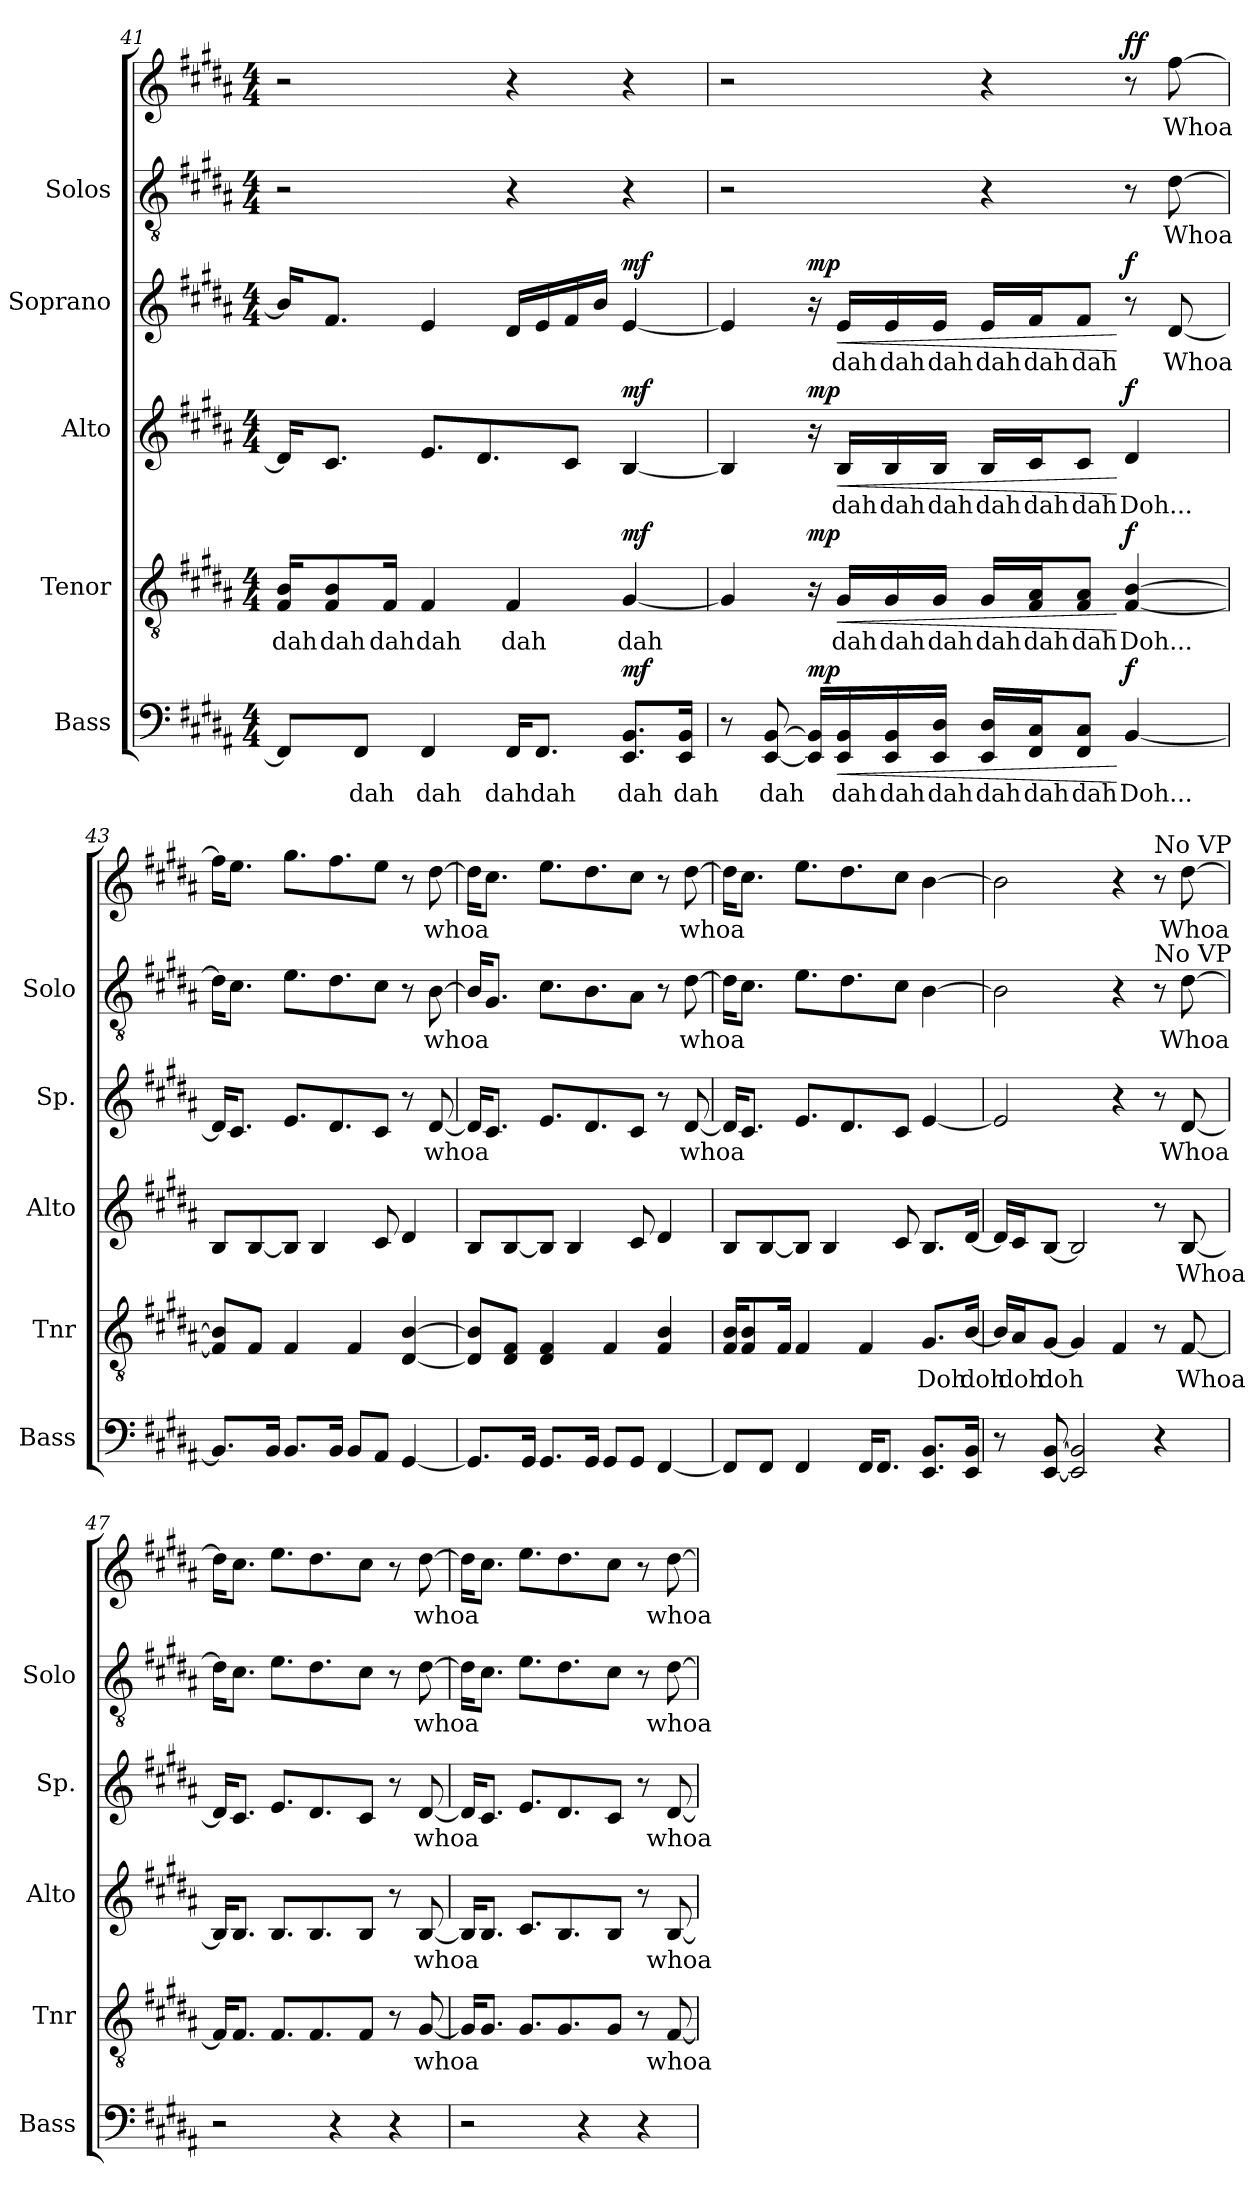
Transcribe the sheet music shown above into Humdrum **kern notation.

**kern	**text	**dynam	**kern	**text	**dynam	**kern	**text	**dynam	**kern	**text	**dynam	**kern	**text	**kern	**text	**dynam
*part5	*part5	*part5	*part4	*part4	*part4	*part3	*part3	*part3	*part2	*part2	*part2	*part1	*part1	*part1	*part1	*part1
*staff6	*staff6	*staff6	*staff5	*staff5	*staff5	*staff4	*staff4	*staff4	*staff3	*staff3	*staff3	*staff2	*staff2	*staff1	*staff1	*staff1/2
*I"Bass	*	*	*I"Tenor	*	*	*I"Alto	*	*	*I"Soprano	*	*	*I"Solos	*	*	*	*
*I'Bass	*	*	*I'Tnr	*	*	*I'Alto	*	*	*I'Sp.	*	*	*I'Solo	*	*	*	*
!!LO:PB:g=z
*clefF4	*	*	*clefGv2	*	*	*clefG2	*	*	*clefG2	*	*	*clefGv2	*	*clefG2	*	*
*k[f#c#g#d#a#]	*	*	*k[f#c#g#d#a#]	*	*	*k[f#c#g#d#a#]	*	*	*k[f#c#g#d#a#]	*	*	*k[f#c#g#d#a#]	*	*k[f#c#g#d#a#]	*	*
*M4/4	*	*	*M4/4	*	*	*M4/4	*	*	*M4/4	*	*	*M4/4	*	*M4/4	*	*
=41	=41	=41	=41	=41	=41	=41	=41	=41	=41	=41	=41	=41	=41	=41	=41	=41
!	!	!	!	!LO:LY:b	!	!	!	!	!	!	!	!	!	!	!	!
8FF#/L]	.	.	16F#/ 16B/KL	dah	.	16d#/KL]	.	.	16b/KL]	.	.	2r	.	2r	.	.
!	!	!	!	!LO:LY:b	!	!	!	!	!	!	!	!	!	!	!	!
.	.	.	8F#/ 8B/	dah	.	8.c#/J	.	.	8.f#/J	.	.	.	.	.	.	.
!	!LO:LY:b	!	!	!	!	!	!	!	!	!	!	!	!	!	!	!
8FF#/J	dah	.	.	.	.	.	.	.	.	.	.	.	.	.	.	.
!	!	!	!	!LO:LY:b	!	!	!	!	!	!	!	!	!	!	!	!
.	.	.	16F#/Jk	dah	.	.	.	.	.	.	.	.	.	.	.	.
!	!LO:LY:b	!	!	!LO:LY:b	!	!	!	!	!	!	!	!	!	!	!	!
4FF#/	dah	.	4F#/	dah	.	8.e/L	.	.	4e/	.	.	.	.	.	.	.
.	.	.	.	.	.	8.d#/	.	.	.	.	.	.	.	.	.	.
!	!LO:LY:b	!	!	!LO:LY:b	!	!	!	!	!	!	!	!	!	!	!	!
16FF#/KL	dah	.	4F#/	dah	.	.	.	.	16d#/LL	.	.	4r	.	4r	.	.
!	!LO:LY:b	!	!	!	!	!	!	!	!	!	!	!	!	!	!	!
8.FF#/J	dah	.	.	.	.	.	.	.	16e/	.	.	.	.	.	.	.
.	.	.	.	.	.	8c#/J	.	.	16f#/	.	.	.	.	.	.	.
.	.	.	.	.	.	.	.	.	16b/JJ	.	.	.	.	.	.	.
!	!LO:LY:b	!LO:DY:b	!	!LO:LY:b	!LO:DY:b	!	!	!LO:DY:b	!	!	!LO:DY:b	!	!	!	!	!
8.EE/ 8.BB/L	dah	mf	[4G#/	dah	mf	[4B/	.	mf	[4e/	.	mf	4r	.	4r	.	.
!	!LO:LY:b	!	!	!	!	!	!	!	!	!	!	!	!	!	!	!
16EE/ 16BB/Jk	dah	.	.	.	.	.	.	.	.	.	.	.	.	.	.	.
=42	=42	=42	=42	=42	=42	=42	=42	=42	=42	=42	=42	=42	=42	=42	=42	=42
8r	.	.	4G#/]	.	.	4B/]	.	.	4e/]	.	.	2r	.	2r	.	.
!	!LO:LY:b	!	!	!	!	!	!	!	!	!	!	!	!	!	!	!
[8EE/ [8BB/	dah	.	.	.	.	.	.	.	.	.	.	.	.	.	.	.
!	!	!LO:DY:b	!	!	!LO:DY:b	!	!	!LO:DY:b	!	!	!LO:DY:b	!	!	!	!	!
16EE/] 16BB/]LL	.	mp	16r	.	mp	16r	.	mp	16r	.	mp	.	.	.	.	.
!	!LO:LY:b	!LO:HP:b	!	!LO:LY:b	!LO:HP:b	!	!LO:LY:b	!LO:HP:b	!	!LO:LY:b	!LO:HP:b	!	!	!	!	!
16EE/ 16BB/	dah	<	16G#/LL	dah	<	16B/LL	dah	<	16e/LL	dah	<	.	.	.	.	.
!	!LO:LY:b	!	!	!LO:LY:b	!	!	!LO:LY:b	!	!	!LO:LY:b	!	!	!	!	!	!
16EE/ 16BB/	dah	.	16G#/	dah	.	16B/	dah	.	16e/	dah	.	.	.	.	.	.
!	!LO:LY:b	!	!	!LO:LY:b	!	!	!LO:LY:b	!	!	!LO:LY:b	!	!	!	!	!	!
16EE/ 16D#/JJ	dah	.	16G#/JJ	dah	.	16B/JJ	dah	.	16e/JJ	dah	.	.	.	.	.	.
!	!LO:LY:b	!	!	!LO:LY:b	!	!	!LO:LY:b	!	!	!LO:LY:b	!	!	!	!	!	!
16EE/ 16D#/LL	dah	.	16G#/LL	dah	.	16B/LL	dah	.	16e/LL	dah	.	4r	.	4r	.	.
!	!LO:LY:b	!	!	!LO:LY:b	!	!	!LO:LY:b	!	!	!LO:LY:b	!	!	!	!	!	!
16FF#/ 16C#/J	dah	.	16F#/ 16A#/J	dah	.	16c#/J	dah	.	16f#/J	dah	.	.	.	.	.	.
!	!LO:LY:b	!	!	!LO:LY:b	!	!	!LO:LY:b	!	!	!LO:LY:b	!	!	!	!	!	!
8FF#/ 8C#/J	dah	.	8F#/ 8A#/J	dah	.	8c#/J	dah	.	8f#/J	dah	.	.	.	.	.	.
!	!LO:LY:b	!LO:DY:n=1:b	!	!LO:LY:b	!LO:DY:n=1:b	!	!LO:LY:b	!LO:DY:n=1:b	!	!	!LO:DY:n=1:b	!	!	!	!	!LO:DY:b=2
!	!	!	!	!	!	!	!	!	!	!	!	!	!	!	!	!LO:DY:n=1:b
[4BB/	Doh...	[ f	[4F#/ [4B/	Doh...	[ f	4d#/	Doh...	[ f	8r	.	[ f	8r	.	8r	.	f f
!	!	!	!	!	!	!	!	!	!	!LO:LY:b	!	!	!LO:LY:b	!	!LO:LY:b	!
.	.	.	.	.	.	.	.	.	[8d#/	Whoa	.	[8d#\	Whoa	[8ff#\	Whoa	.
!!LO:PB:g=z
=43	=43	=43	=43	=43	=43	=43	=43	=43	=43	=43	=43	=43	=43	=43	=43	=43
8.BB/L]	.	.	8F#/] 8B/]L	.	.	8B/L	.	.	16d#/KL]	.	.	16d#\KL]	.	16ff#\KL]	.	.
.	.	.	.	.	.	.	.	.	8.c#/J	.	.	8.c#\J	.	8.ee\J	.	.
.	.	.	8F#/J	.	.	[8B/	.	.	.	.	.	.	.	.	.	.
16BB/Jk	.	.	.	.	.	.	.	.	.	.	.	.	.	.	.	.
8.BB/L	.	.	4F#/	.	.	8B/J]	.	.	8.e/L	.	.	8.e\L	.	8.gg#\L	.	.
.	.	.	.	.	.	4B/	.	.	.	.	.	.	.	.	.	.
16BB/Jk	.	.	.	.	.	.	.	.	8.d#/	.	.	8.d#\	.	8.ff#\	.	.
8BB/L	.	.	4F#/	.	.	.	.	.	.	.	.	.	.	.	.	.
8AA#/J	.	.	.	.	.	8c#/	.	.	8c#/J	.	.	8c#\J	.	8ee\J	.	.
[4GG#/	.	.	[4D#/ [4B/	.	.	4d#/	.	.	8r	.	.	8r	.	8r	.	.
!	!	!	!	!	!	!	!	!	!	!LO:LY:b	!	!	!LO:LY:b	!	!LO:LY:b	!
.	.	.	.	.	.	.	.	.	[8d#/	whoa	.	[8B\	whoa	[8dd#\	whoa	.
=44	=44	=44	=44	=44	=44	=44	=44	=44	=44	=44	=44	=44	=44	=44	=44	=44
8.GG#/L]	.	.	8D#/] 8B/]L	.	.	8B/L	.	.	16d#/KL]	.	.	16B/KL]	.	16dd#\KL]	.	.
.	.	.	.	.	.	.	.	.	8.c#/J	.	.	8.G#/J	.	8.cc#\J	.	.
.	.	.	8D#/ 8F#/J	.	.	[8B/	.	.	.	.	.	.	.	.	.	.
16GG#/Jk	.	.	.	.	.	.	.	.	.	.	.	.	.	.	.	.
8.GG#/L	.	.	4D#/ 4F#/	.	.	8B/J]	.	.	8.e/L	.	.	8.c#\L	.	8.ee\L	.	.
.	.	.	.	.	.	4B/	.	.	.	.	.	.	.	.	.	.
16GG#/Jk	.	.	.	.	.	.	.	.	8.d#/	.	.	8.B\	.	8.dd#\	.	.
8GG#/L	.	.	4F#/	.	.	.	.	.	.	.	.	.	.	.	.	.
8GG#/J	.	.	.	.	.	8c#/	.	.	8c#/J	.	.	8A#\J	.	8cc#\J	.	.
[4FF#/	.	.	4F#/ 4B/	.	.	4d#/	.	.	8r	.	.	8r	.	8r	.	.
!	!	!	!	!	!	!	!	!	!	!LO:LY:b	!	!	!LO:LY:b	!	!LO:LY:b	!
.	.	.	.	.	.	.	.	.	[8d#/	whoa	.	[8d#\	whoa	[8dd#\	whoa	.
!!LO:LB:g=z
=45	=45	=45	=45	=45	=45	=45	=45	=45	=45	=45	=45	=45	=45	=45	=45	=45
8FF#/L]	.	.	16F#/ 16B/KL	.	.	8B/L	.	.	16d#/KL]	.	.	16d#\KL]	.	16dd#\KL]	.	.
.	.	.	8F#/ 8B/	.	.	.	.	.	8.c#/J	.	.	8.c#\J	.	8.cc#\J	.	.
8FF#/J	.	.	.	.	.	[8B/	.	.	.	.	.	.	.	.	.	.
.	.	.	16F#/Jk	.	.	.	.	.	.	.	.	.	.	.	.	.
4FF#/	.	.	4F#/	.	.	8B/J]	.	.	8.e/L	.	.	8.e\L	.	8.ee\L	.	.
.	.	.	.	.	.	4B/	.	.	.	.	.	.	.	.	.	.
.	.	.	.	.	.	.	.	.	8.d#/	.	.	8.d#\	.	8.dd#\	.	.
16FF#/KL	.	.	4F#/	.	.	.	.	.	.	.	.	.	.	.	.	.
8.FF#/J	.	.	.	.	.	.	.	.	.	.	.	.	.	.	.	.
.	.	.	.	.	.	8c#/	.	.	8c#/J	.	.	8c#\J	.	8cc#\J	.	.
!	!	!	!	!LO:LY:b	!	!	!	!	!	!	!	!	!	!	!	!
8.EE/ 8.BB/L	.	.	8.G#/L	Doh	.	8.B/L	.	.	[4e/	.	.	[4B\	.	[4b\	.	.
!	!	!	!	!LO:LY:b	!	!	!	!	!	!	!	!	!	!	!	!
16EE/ 16BB/Jk	.	.	[16B/Jk	doh	.	[16d#/Jk	.	.	.	.	.	.	.	.	.	.
=46	=46	=46	=46	=46	=46	=46	=46	=46	=46	=46	=46	=46	=46	=46	=46	=46
8r	.	.	16B/LL]	.	.	16d#/LL]	.	.	2e/]	.	.	2B\]	.	2b\]	.	.
!	!	!	!	!LO:LY:b	!	!	!	!	!	!	!	!	!	!	!	!
.	.	.	16A#/J	doh	.	16c#/J	.	.	.	.	.	.	.	.	.	.
!	!	!	!	!LO:LY:b	!	!	!	!	!	!	!	!	!	!	!	!
[8EE/ [8BB/	.	.	[8G#/J	doh	.	[8B/J	.	.	.	.	.	.	.	.	.	.
2EE/] 2BB/]	.	.	4G#/]	.	.	2B/]	.	.	.	.	.	.	.	.	.	.
.	.	.	4F#/	.	.	.	.	.	4r	.	.	4r	.	4r	.	.
!	!	!	!	!	!	!	!	!	!	!	!	!	!	!LO:TX:a:t=No VP	!	!
!	!	!	!	!	!	!	!	!	!	!	!	!LO:TX:a:t=No VP	!	!	!	!
4r	.	.	8r	.	.	8r	.	.	8r	.	.	8r	.	8r	.	.
!	!	!	!	!LO:LY:b	!	!	!LO:LY:b	!	!	!LO:LY:b	!	!	!LO:LY:b	!	!LO:LY:b	!
.	.	.	[8F#/	Whoa	.	[8B/	Whoa	.	[8d#/	Whoa	.	[8d#\	Whoa	[8dd#\	Whoa	.
=47	=47	=47	=47	=47	=47	=47	=47	=47	=47	=47	=47	=47	=47	=47	=47	=47
2r	.	.	16F#/KL]	.	.	16B/KL]	.	.	16d#/KL]	.	.	16d#\KL]	.	16dd#\KL]	.	.
.	.	.	8.F#/J	.	.	8.B/J	.	.	8.c#/J	.	.	8.c#\J	.	8.cc#\J	.	.
.	.	.	8.F#/L	.	.	8.B/L	.	.	8.e/L	.	.	8.e\L	.	8.ee\L	.	.
.	.	.	8.F#/	.	.	8.B/	.	.	8.d#/	.	.	8.d#\	.	8.dd#\	.	.
4r	.	.	.	.	.	.	.	.	.	.	.	.	.	.	.	.
.	.	.	8F#/J	.	.	8B/J	.	.	8c#/J	.	.	8c#\J	.	8cc#\J	.	.
4r	.	.	8r	.	.	8r	.	.	8r	.	.	8r	.	8r	.	.
!	!	!	!	!LO:LY:b	!	!	!LO:LY:b	!	!	!LO:LY:b	!	!	!LO:LY:b	!	!LO:LY:b	!
.	.	.	[8G#/	whoa	.	[8B/	whoa	.	[8d#/	whoa	.	[8d#\	whoa	[8dd#\	whoa	.
!!LO:PB:g=z
=48	=48	=48	=48	=48	=48	=48	=48	=48	=48	=48	=48	=48	=48	=48	=48	=48
2r	.	.	16G#/KL]	.	.	16B/KL]	.	.	16d#/KL]	.	.	16d#\KL]	.	16dd#\KL]	.	.
.	.	.	8.G#/J	.	.	8.B/J	.	.	8.c#/J	.	.	8.c#\J	.	8.cc#\J	.	.
.	.	.	8.G#/L	.	.	8.c#/L	.	.	8.e/L	.	.	8.e\L	.	8.ee\L	.	.
.	.	.	8.G#/	.	.	8.B/	.	.	8.d#/	.	.	8.d#\	.	8.dd#\	.	.
4r	.	.	.	.	.	.	.	.	.	.	.	.	.	.	.	.
.	.	.	8G#/J	.	.	8B/J	.	.	8c#/J	.	.	8c#\J	.	8cc#\J	.	.
4r	.	.	8r	.	.	8r	.	.	8r	.	.	8r	.	8r	.	.
!	!	!	!	!LO:LY:b	!	!	!LO:LY:b	!	!	!LO:LY:b	!	!	!LO:LY:b	!	!LO:LY:b	!
.	.	.	[8F#/	whoa	.	[8B/	whoa	.	[8d#/	whoa	.	[8d#\	whoa	[8dd#\	whoa	.
=	=	=	=	=	=	=	=	=	=	=	=	=	=	=	=	=
*-	*-	*-	*-	*-	*-	*-	*-	*-	*-	*-	*-	*-	*-	*-	*-	*-
